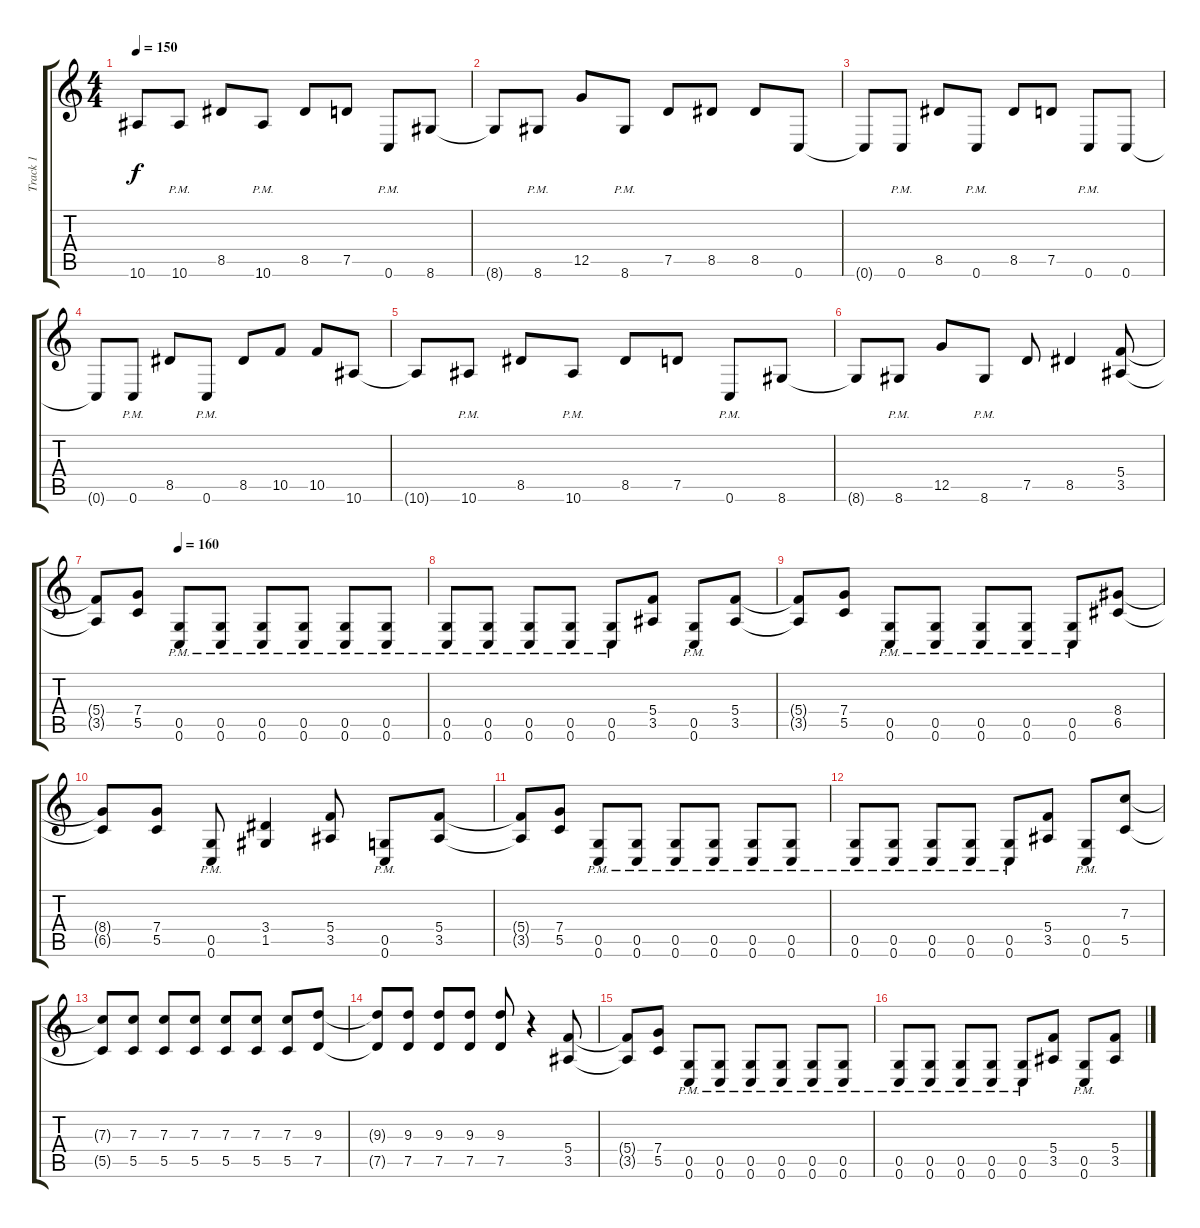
\track ("Track 1" "Track 1") {instrument distortionguitar}
\staff {score tabs}
\tuning (D4 A3 F3 C3 G2 C2) {hide}
\ts (4 4)
\tempo 150
\clef g2
\ks c
10.6{t}.8{dy f} 10.6{pm}.8 8.5.8 10.6{pm}.8 8.5.8 7.5.8 0.6{pm}.8 8.6.8 |
8.6{t}.8 8.6{pm}.8 12.5.8 8.6{pm}.8 7.5.8 8.5.8 8.5.8 0.6.8 |
0.6{t}.8 0.6{pm}.8 8.5.8 0.6{pm}.8 8.5.8 7.5.8 0.6{pm}.8 0.6.8 |
0.6{t}.8 0.6{pm}.8 8.5.8 0.6{pm}.8 8.5.8 10.5.8 10.5.8 10.6.8 |
10.6{t}.8 10.6{pm}.8 8.5.8 10.6{pm}.8 8.5.8 7.5.8 0.6{pm}.8 8.6.8 |
8.6{t}.8 8.6{pm}.8 12.5.8 8.6{pm}.8 7.5.8 8.5.4 (5.4 3.5).8 |
\tempo (160 0.25)
(5.4{t} 3.5{t}).8 (7.4 5.5).8 (0.5{pm} 0.6{pm}).8 (0.5{pm} 0.6{pm}).8 (0.5{pm} 0.6{pm}).8 (0.5{pm} 0.6{pm}).8 (0.5{pm} 0.6{pm}).8 (0.5{pm} 0.6{pm}).8 |
(0.5{pm} 0.6{pm}).8 (0.5{pm} 0.6{pm}).8 (0.5{pm} 0.6{pm}).8 (0.5{pm} 0.6{pm}).8 (0.5{pm} 0.6{pm}).8 (5.4 3.5).8 (0.5{pm} 0.6{pm}).8 (5.4 3.5).8 |
(5.4{t} 3.5{t}).8 (7.4 5.5).8 (0.5{pm} 0.6{pm}).8 (0.5{pm} 0.6{pm}).8 (0.5{pm} 0.6{pm}).8 (0.5{pm} 0.6{pm}).8 (0.5{pm} 0.6{pm}).8 (8.4 6.5).8 |
(8.4{t} 6.5{t}).8 (7.4 5.5).8 (0.5{pm} 0.6{pm}).8 (3.4 1.5).4 (5.4 3.5).8 (0.5{pm} 0.6{pm}).8 (5.4 3.5).8 |
(5.4{t} 3.5{t}).8 (7.4 5.5).8 (0.5{pm} 0.6{pm}).8 (0.5{pm} 0.6{pm}).8 (0.5{pm} 0.6{pm}).8 (0.5{pm} 0.6{pm}).8 (0.5{pm} 0.6{pm}).8 (0.5{pm} 0.6{pm}).8 |
(0.5{pm} 0.6{pm}).8 (0.5{pm} 0.6{pm}).8 (0.5{pm} 0.6{pm}).8 (0.5{pm} 0.6{pm}).8 (0.5{pm} 0.6{pm}).8 (5.4 3.5).8 (0.5{pm} 0.6{pm}).8 (7.3 5.5).8 |
(7.3{t} 5.5{t}).8 (7.3 5.5).8 (7.3 5.5).8 (7.3 5.5).8 (7.3 5.5).8 (7.3 5.5).8 (7.3 5.5).8 (9.3 7.5).8 |
(9.3{t} 7.5{t}).8 (9.3 7.5).8 (9.3 7.5).8 (9.3 7.5).8 (9.3 7.5).8 r.4 (5.4 3.5).8 |
(5.4{t} 3.5{t}).8 (7.4 5.5).8 (0.5{pm} 0.6{pm}).8 (0.5{pm} 0.6{pm}).8 (0.5{pm} 0.6{pm}).8 (0.5{pm} 0.6{pm}).8 (0.5{pm} 0.6{pm}).8 (0.5{pm} 0.6{pm}).8 |
(0.5{pm} 0.6{pm}).8 (0.5{pm} 0.6{pm}).8 (0.5{pm} 0.6{pm}).8 (0.5{pm} 0.6{pm}).8 (0.5{pm} 0.6{pm}).8 (5.4 3.5).8 (0.5{pm} 0.6{pm}).8 (5.4 3.5).8
